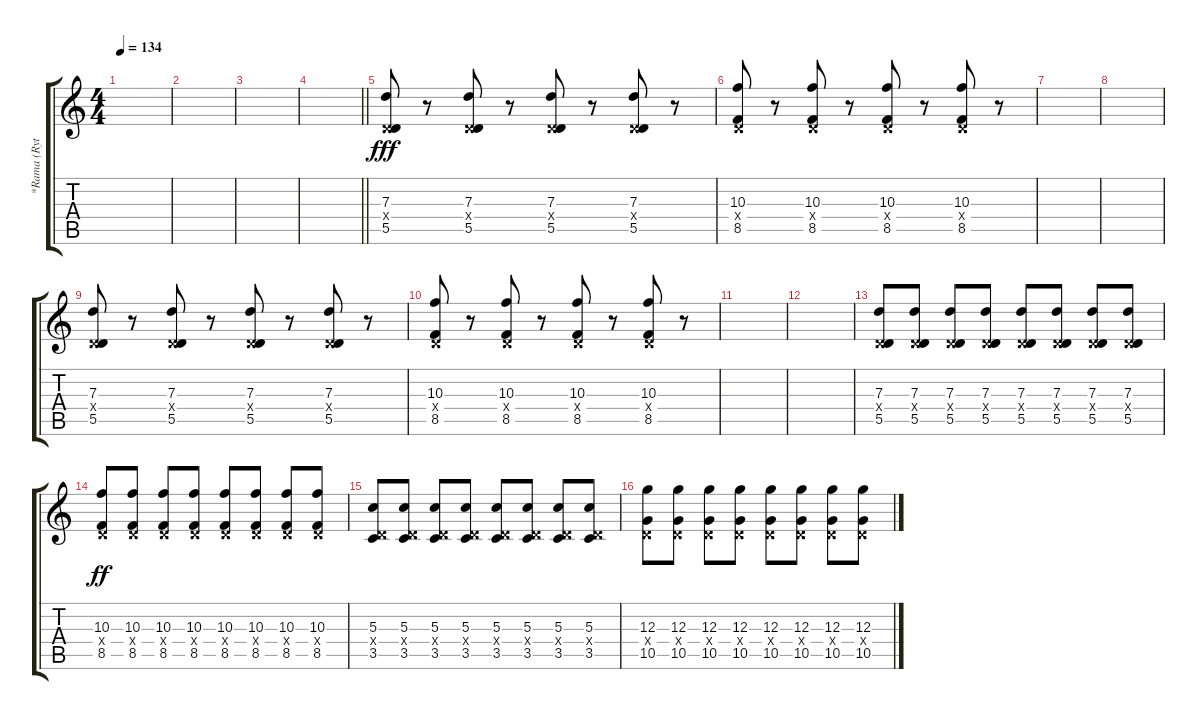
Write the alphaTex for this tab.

\track ("*Rama (Rythm Guitar)" "*Rama (Ryt") {instrument distortionguitar}
\staff {score tabs}
\tuning (E4 B3 G3 D3 A2 E2) {hide}
\ts (4 4)
\tempo 134
\clef g2
\ks c
|
|
|
\barLineRight lightlight
|
\section ("" "")
(7.3 0.4{x} 5.5).8{dy fff volume 14} r.8 (7.3 0.4{x} 5.5).8 r.8 (7.3 0.4{x} 5.5).8 r.8 (7.3 0.4{x} 5.5).8 r.8 |
(10.3 0.4{x} 8.5).8 r.8 (10.3 0.4{x} 8.5).8 r.8 (10.3 0.4{x} 8.5).8 r.8 (10.3 0.4{x} 8.5).8 r.8 |
|
|
(7.3 0.4{x} 5.5).8 r.8 (7.3 0.4{x} 5.5).8 r.8 (7.3 0.4{x} 5.5).8 r.8 (7.3 0.4{x} 5.5).8 r.8 |
(10.3 0.4{x} 8.5).8 r.8 (10.3 0.4{x} 8.5).8 r.8 (10.3 0.4{x} 8.5).8 r.8 (10.3 0.4{x} 8.5).8 r.8 |
|
|
(7.3 0.4{x} 5.5).8 (7.3 0.4{x} 5.5).8 (7.3 0.4{x} 5.5).8 (7.3 0.4{x} 5.5).8 (7.3 0.4{x} 5.5).8 (7.3 0.4{x} 5.5).8 (7.3 0.4{x} 5.5).8 (7.3 0.4{x} 5.5).8 |
(10.3 0.4{x} 8.5).8{dy ff} (10.3 0.4{x} 8.5).8 (10.3 0.4{x} 8.5).8 (10.3 0.4{x} 8.5).8 (10.3 0.4{x} 8.5).8 (10.3 0.4{x} 8.5).8 (10.3 0.4{x} 8.5).8 (10.3 0.4{x} 8.5).8 |
(5.3 0.4{x} 3.5).8 (5.3 0.4{x} 3.5).8 (5.3 0.4{x} 3.5).8 (5.3 0.4{x} 3.5).8 (5.3 0.4{x} 3.5).8 (5.3 0.4{x} 3.5).8 (5.3 0.4{x} 3.5).8 (5.3 0.4{x} 3.5).8 |
(12.3 0.4{x} 10.5).8 (12.3 0.4{x} 10.5).8 (12.3 0.4{x} 10.5).8 (12.3 0.4{x} 10.5).8 (12.3 0.4{x} 10.5).8 (12.3 0.4{x} 10.5).8 (12.3 0.4{x} 10.5).8 (12.3 0.4{x} 10.5).8
